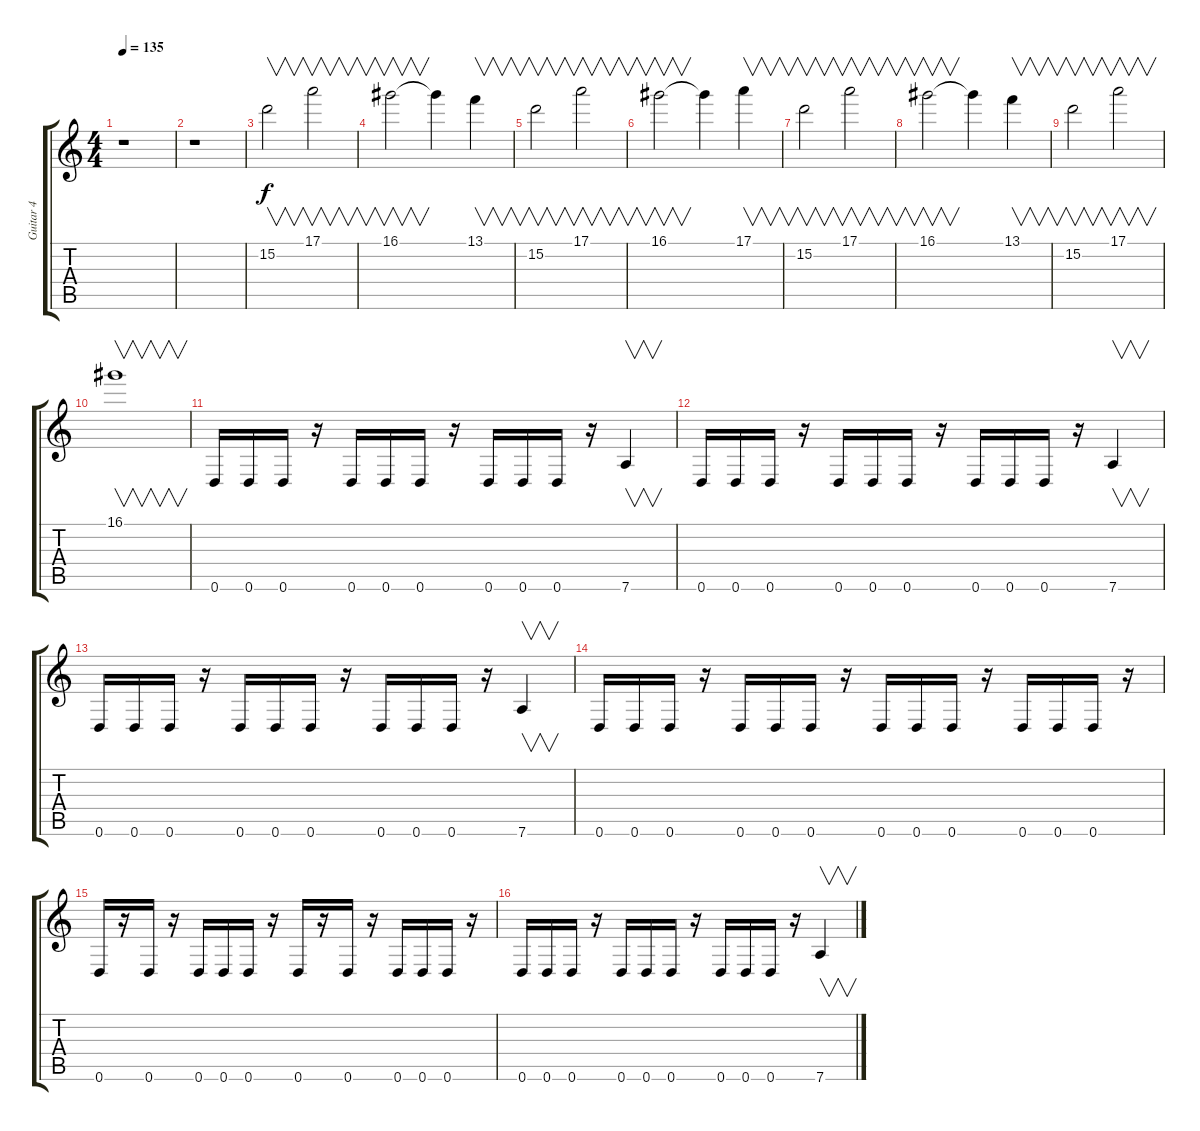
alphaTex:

\track ("Guitar 4" "Guitar 4") {instrument distortionguitar}
\staff {score tabs}
\tuning (E4 B3 G3 D3 A2 D2) {hide}
\ts (4 4)
\tempo 135
\clef g2
\ks c
r.1{dy f} |
r.1 |
15.2.2{v balance 8} 17.1.2{v} |
16.1.2{v} 16.1{t}.4 13.1.4{v} |
15.2.2{v balance 8} 17.1.2{v} |
16.1.2{v} 16.1{t}.4 17.1.4{v} |
15.2.2{v balance 8} 17.1.2{v} |
16.1.2{v} 16.1{t}.4 13.1.4{v} |
15.2.2{v balance 8} 17.1.2{v} |
16.1.1{v} |
0.6.16 0.6.16 0.6.16 r.16 0.6.16 0.6.16 0.6.16 r.16 0.6.16 0.6.16 0.6.16 r.16 7.6.4{v} |
0.6.16 0.6.16 0.6.16 r.16 0.6.16 0.6.16 0.6.16 r.16 0.6.16 0.6.16 0.6.16 r.16 7.6.4{v} |
0.6.16 0.6.16 0.6.16 r.16 0.6.16 0.6.16 0.6.16 r.16 0.6.16 0.6.16 0.6.16 r.16 7.6.4{v} |
0.6.16 0.6.16 0.6.16 r.16 0.6.16 0.6.16 0.6.16 r.16 0.6.16 0.6.16 0.6.16 r.16 0.6.16 0.6.16 0.6.16 r.16 |
0.6.16 r.16 0.6.16 r.16 0.6.16 0.6.16 0.6.16 r.16 0.6.16 r.16 0.6.16 r.16 0.6.16 0.6.16 0.6.16 r.16 |
0.6.16 0.6.16 0.6.16 r.16 0.6.16 0.6.16 0.6.16 r.16 0.6.16 0.6.16 0.6.16 r.16 7.6.4{v}
